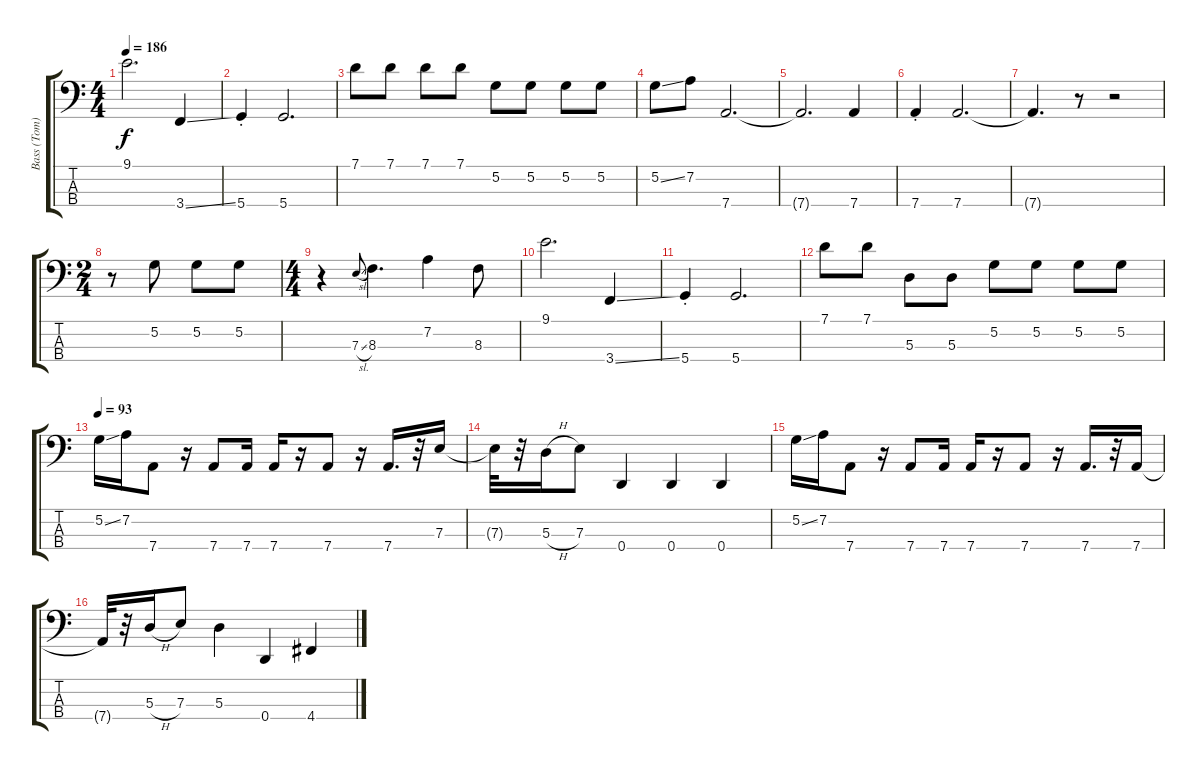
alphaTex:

\track ("Bass (Tom)" "Bass (Tom)") {instrument electricbassfinger}
\staff {score tabs}
\tuning (G2 D2 A1 D1) {hide}
\ts (4 4)
\tempo 186
\clef f4
\ks c
9.1.2{d dy f} 3.4{ss}.4 |
5.4{st}.4 5.4.2{d} |
7.1.8 7.1.8 7.1.8 7.1.8 5.2.8 5.2.8 5.2.8 5.2.8 |
5.2{ss}.8 7.2.8 7.4.2{d} |
7.4{t}.2{d} 7.4.4 |
7.4{st}.4 7.4.2{d} |
7.4{t}.4{d} r.8 r.2 |
\ts (2 4)
r.8 5.2.8 5.2.8 5.2.8 |
\ts (4 4)
r.4 7.3{sl}.8{gr onbeat} 8.3.4{d} 7.2.4 8.3.8 |
9.1.2{d} 3.4{ss}.4 |
5.4{st}.4 5.4.2{d} |
7.1.8 7.1.8 5.3.8 5.3.8 5.2.8 5.2.8 5.2.8 5.2.8 |
\tempo 93
5.2{ss}.16 7.2.16 7.4.8 r.16 7.4.8 7.4.16 7.4.16 r.16 7.4.8 r.16 7.4.16{d} r.32 7.3.16 |
7.3{t}.32 r.32 5.3{h}.16 7.3.8 0.4.4 0.4.4 0.4.4 |
5.2{ss}.16 7.2.16 7.4.8 r.16 7.4.8 7.4.16 7.4.16 r.16 7.4.8 r.16 7.4.16{d} r.32 7.4.16 |
7.4{t}.32 r.32 5.3{h}.16 7.3.8 5.3.4 0.4.4 4.4.4
